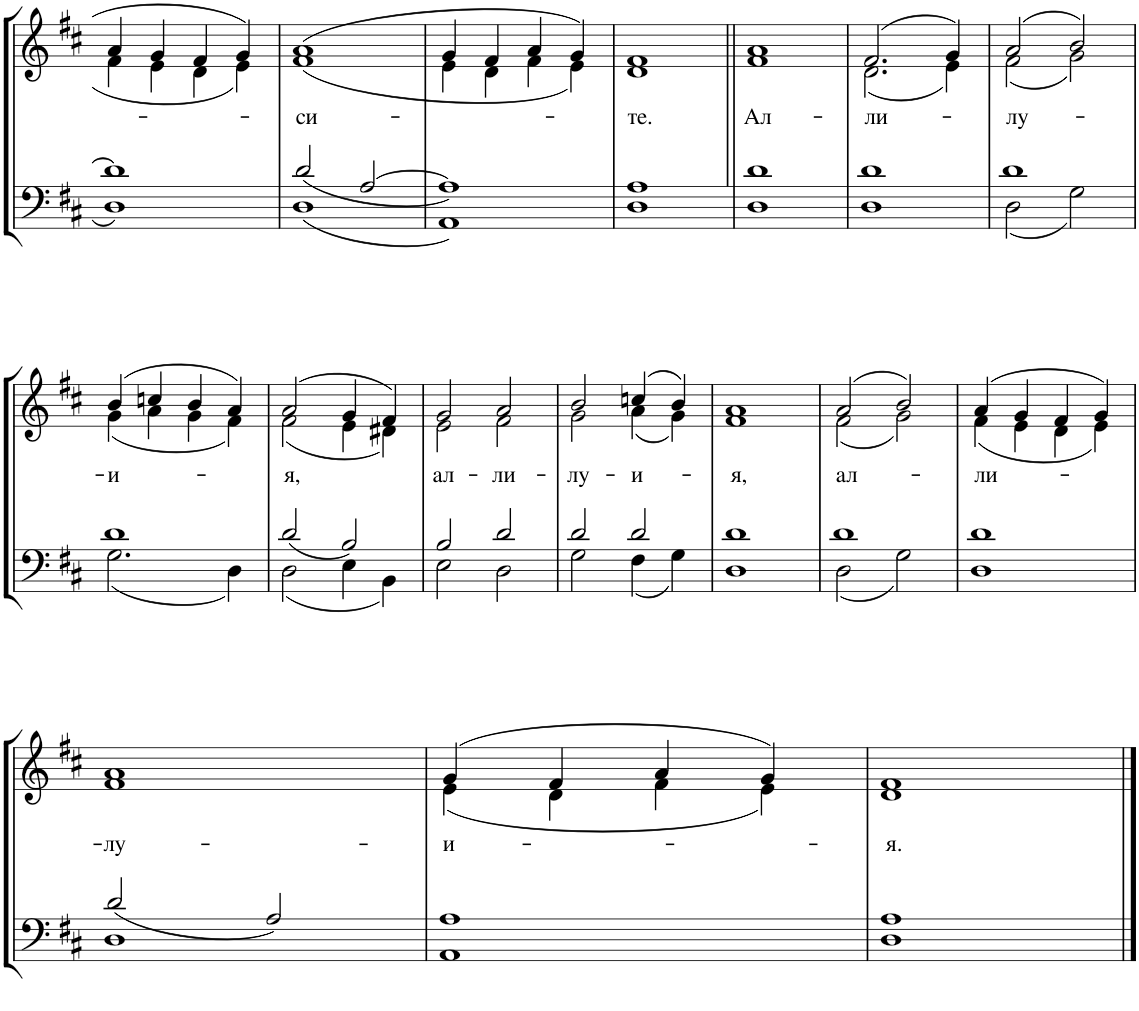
**kern	**kern	**text
*part1	*part1	*part1
*staff2	*staff1	*staff1
*I"Piano	*	*
*I'Pno.	*	*
!!LO:PB:g=z
*clefF4	*clefG2	*
*k[f#c#]	*k[f#c#]	*
*M4/4	*M4/4	*
=23	=23	=23
*^	*^	*
*	*^	*	*	*
1ryy	1d]	1D	4a/	4f#\	.
.	.	.	4g/	4e\	.
.	.	.	4f#/	4d\	.
.	.	.	4g/	4e\	.
=24	=24	=24	=24	=24	=24
!	!	!	!	!	!LO:LY:b
1ryy	2d/	1D	(1a	(1f#	-си-
.	[2A/	.	.	.	.
=25	=25	=25	=25	=25	=25
1ryy	1A]	1AA	4g/	4e\	.
.	.	.	4f#/	4d\	.
.	.	.	4a/	4f#\	.
.	.	.	4g/)	4e\)	.
=26	=26	=26	=26	=26	=26
!	!	!	!	!	!LO:LY:b
1ryy	1A	1D	1f#	1d	-те.
=27||	=27||	=27||	=27||	=27||	=27||
!	!	!	!	!	!LO:LY:b
1ryy	1d	1D	1a	1f#	Ал-
=28	=28	=28	=28	=28	=28
!	!	!	!	!	!LO:LY:b
1ryy	1d	1D	(2.f#/	(2.d\	-ли-
.	.	.	4g/)	4e\)	.
=29	=29	=29	=29	=29	=29
!	!	!	!	!	!LO:LY:b
1ryy	1d	2D\	(2a/	(2f#\	-лу-
.	.	2G\	2b/)	2g\)	.
!!LO:LB:g=z	!!
=30	=30	=30	=30	=30	=30
!	!	!	!	!	!LO:LY:b
1ryy	1d	2.G\	(4b/	(4g\	-и-
.	.	.	4ccn/	4a\	.
.	.	.	4b/	4g\	.
.	.	4D\	4a/)	4f#\)	.
=31	=31	=31	=31	=31	=31
!	!	!	!	!	!LO:LY:b
1ryy	2d/	2D\	(2a/	(2f#\	-я,
.	2B/	4E\	4g/	4e\	.
.	.	4BB\	4f#/)	4d#X\)	.
=32	=32	=32	=32	=32	=32
!	!	!	!	!	!LO:LY:b
1ryy	2B/	2E\	2g/	2e\	ал-
!	!	!	!	!	!LO:LY:b
.	2d/	2D\	2a/	2f#\	-ли-
=33	=33	=33	=33	=33	=33
!	!	!	!	!	!LO:LY:b
1ryy	2d/	2G\	2b/	2g\	-лу-
!	!	!	!	!	!LO:LY:b
.	2d/	4F#\	(4ccn/	(4a\	-и-
.	.	4G\	4b/)	4g\)	.
=34	=34	=34	=34	=34	=34
!	!	!	!	!	!LO:LY:b
1ryy	1d	1D	1a	1f#	-я,
=35	=35	=35	=35	=35	=35
!	!	!	!	!	!LO:LY:b
1ryy	1d	2D\	(2a/	(2f#\	ал-
.	.	2G\	2b/)	2g\)	.
=36	=36	=36	=36	=36	=36
!	!	!	!	!	!LO:LY:b
1ryy	1d	1D	(4a/	(4f#\	-ли-
.	.	.	4g/	4e\	.
.	.	.	4f#/	4d\	.
.	.	.	4g/)	4e\)	.
!!LO:LB:g=z	!!
=37	=37	=37	=37	=37	=37
!	!	!	!	!	!LO:LY:b
1ryy	2d/	1D	1a	1f#	-лу-
.	2A/	.	.	.	.
=38	=38	=38	=38	=38	=38
!	!	!	!	!	!LO:LY:b
1ryy	1A	1AA	(4g/	(4e\	-и-
.	.	.	4f#/	4d\	.
.	.	.	4a/	4f#\	.
.	.	.	4g/)	4e\)	.
=39	=39	=39	=39	=39	=39
!	!	!	!	!	!LO:LY:b
1ryy	1A	1D	1f#	1d	-я.
*v	*v	*v	*	*	*
*	*v	*v	*
==	==	==
*-	*-	*-
